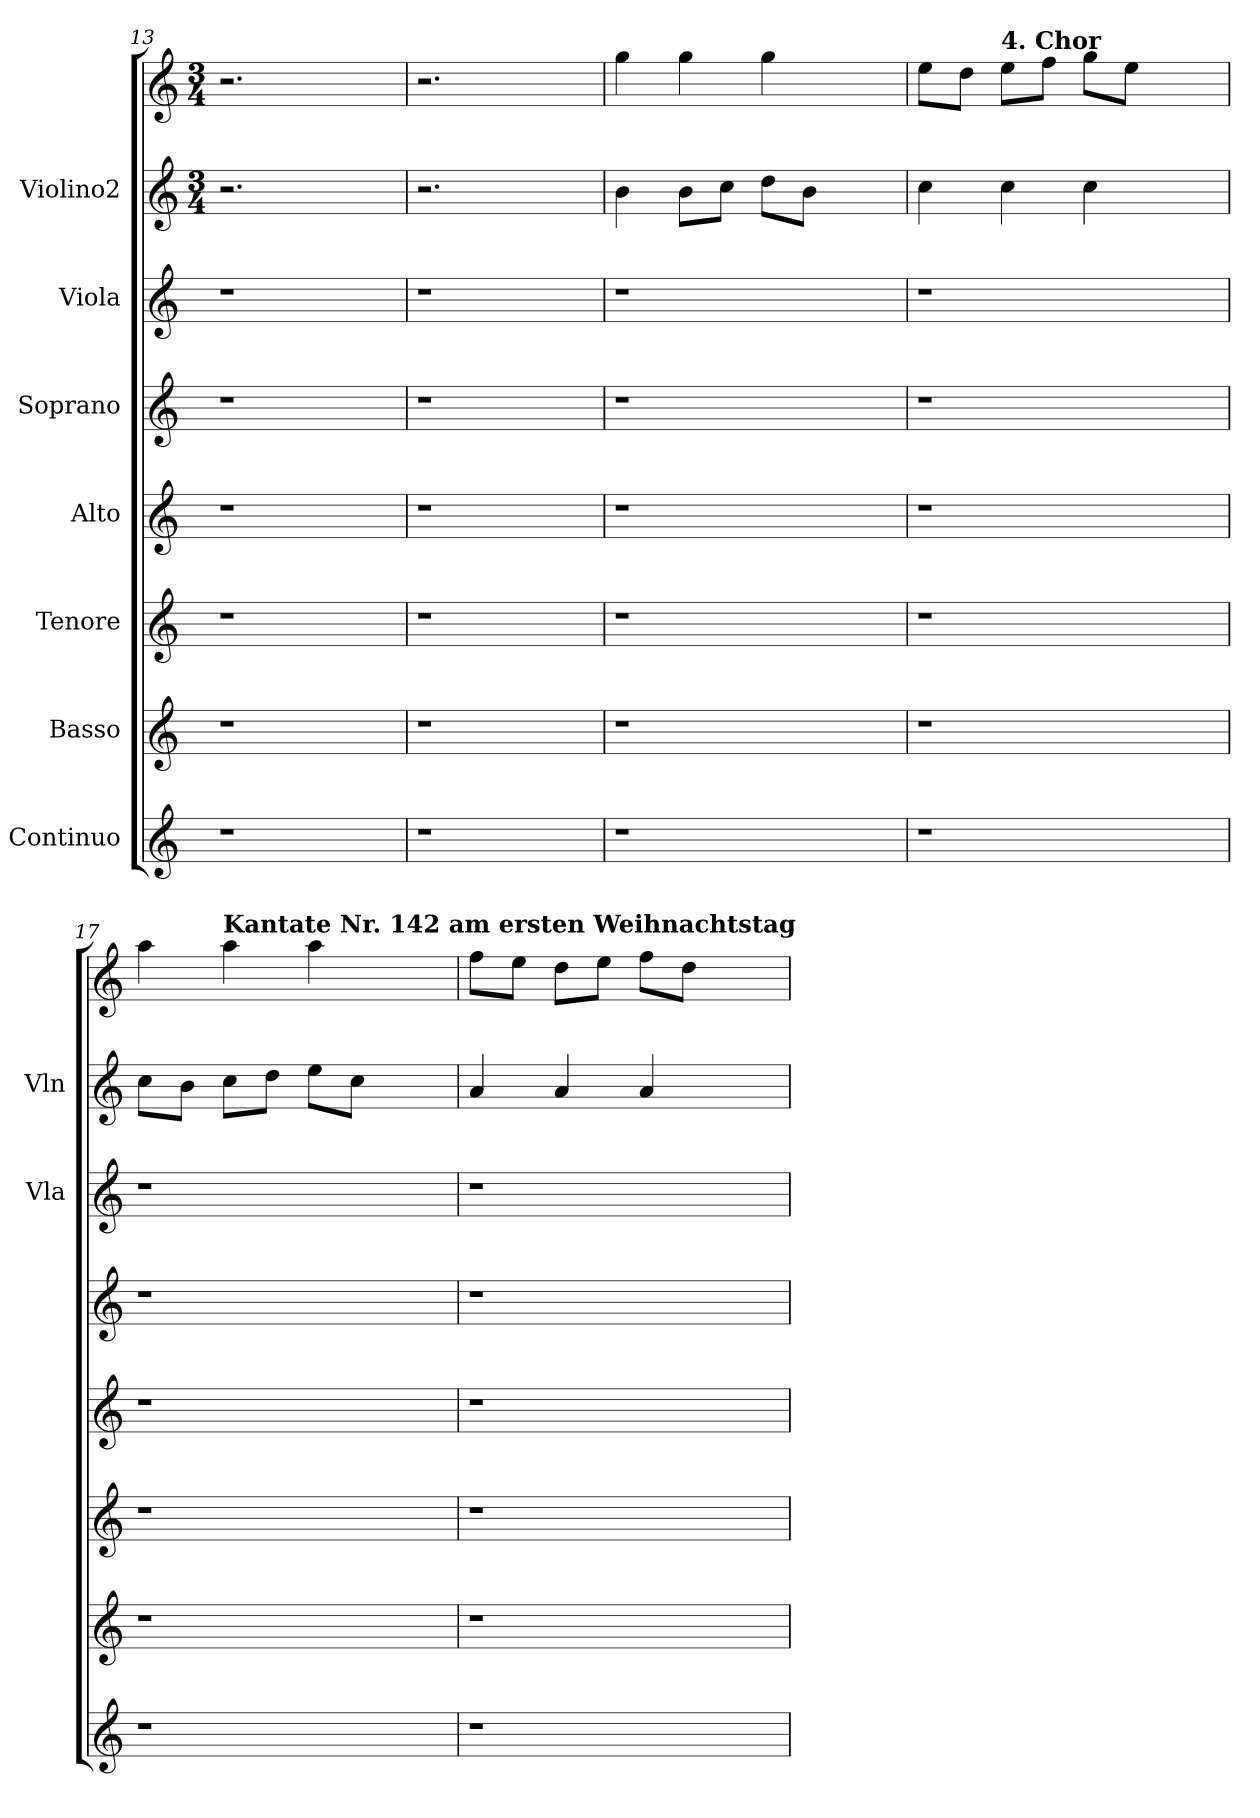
**kern	**kern	**kern	**kern	**kern	**kern	**kern	**kern
*part7	*part6	*part5	*part4	*part3	*part2	*part1	*part1
*staff8	*staff7	*staff6	*staff5	*staff4	*staff3	*staff2	*staff1
*I"Continuo	*I"Basso	*I"Tenore	*I"Alto	*I"Soprano	*I"Viola	*I"Violino2	*
*	*	*	*	*	*I'Vla	*I'Vln	*
*clefG2	*clefG2	*clefG2	*clefG2	*clefG2	*clefG2	*clefG2	*clefG2
*k[]	*k[]	*k[]	*k[]	*k[]	*k[]	*k[]	*k[]
*	*	*	*	*	*	*M3/4	*M3/4
=13	=13	=13	=13	=13	=13	=13	=13
1r	1r	1r	1r	1r	1r	2.r	2.r
.	.	.	.	.	.	4ryy	4ryy
=14	=14	=14	=14	=14	=14	=14	=14
1r	1r	1r	1r	1r	1r	2.r	2.r
.	.	.	.	.	.	4ryy	4ryy
=15	=15	=15	=15	=15	=15	=15	=15
1r	1r	1r	1r	1r	1r	4b\	4gg\
.	.	.	.	.	.	8b\L	4gg\
.	.	.	.	.	.	8cc\J	.
.	.	.	.	.	.	8dd\L	4gg\
.	.	.	.	.	.	8b\J	.
.	.	.	.	.	.	4ryy	4ryy
=16	=16	=16	=16	=16	=16	=16	=16
1r	1r	1r	1r	1r	1r	4cc\	8ee\L
.	.	.	.	.	.	.	8dd\J
!	!	!	!	!	!	!	!LO:TX:a:B:t=4. Chor
.	.	.	.	.	.	4cc\	8ee\L
.	.	.	.	.	.	.	8ff\J
.	.	.	.	.	.	4cc\	8gg\L
.	.	.	.	.	.	.	8ee\J
.	.	.	.	.	.	4ryy	4ryy
=17	=17	=17	=17	=17	=17	=17	=17
1r	1r	1r	1r	1r	1r	8cc\L	4aa\
.	.	.	.	.	.	8b\J	.
!	!	!	!	!	!	!	!LO:TX:a:B:t=Kantate Nr. 142 am ersten Weihnachtstag
.	.	.	.	.	.	8cc\L	4aa\
.	.	.	.	.	.	8dd\J	.
.	.	.	.	.	.	8ee\L	4aa\
.	.	.	.	.	.	8cc\J	.
.	.	.	.	.	.	4ryy	4ryy
!!LO:PB:g=z
=18	=18	=18	=18	=18	=18	=18	=18
1r	1r	1r	1r	1r	1r	4a/	8ff\L
.	.	.	.	.	.	.	8ee\J
.	.	.	.	.	.	4a/	8dd\L
.	.	.	.	.	.	.	8ee\J
.	.	.	.	.	.	4a/	8ff\L
.	.	.	.	.	.	.	8dd\J
.	.	.	.	.	.	4ryy	4ryy
=	=	=	=	=	=	=	=
*-	*-	*-	*-	*-	*-	*-	*-
